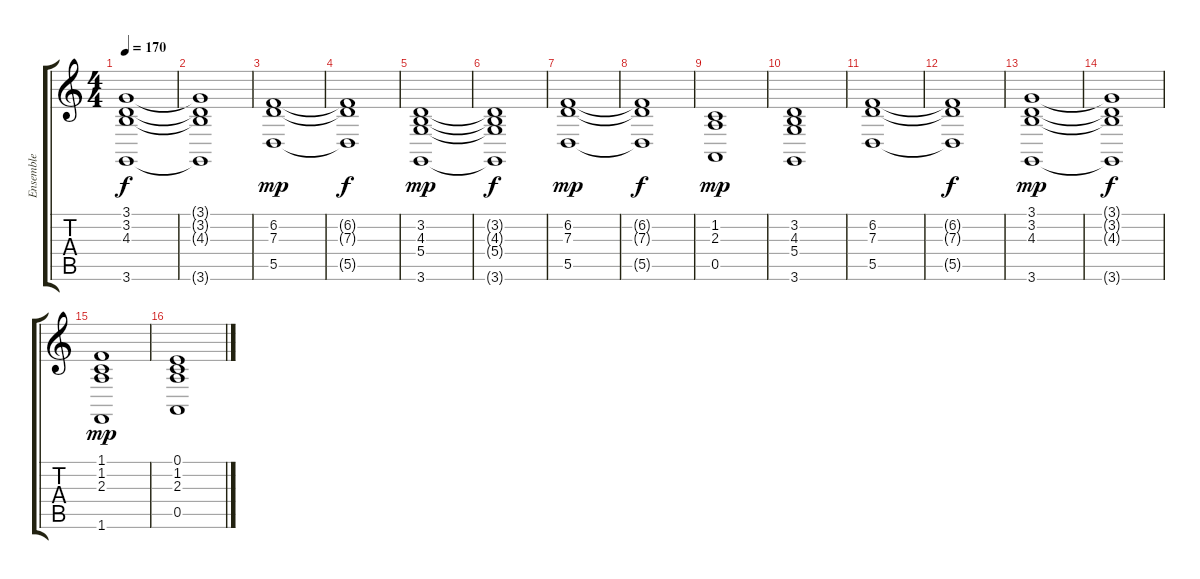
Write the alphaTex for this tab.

\track ("Ensemble" "Ensemble") {instrument stringensemble1}
\staff {score tabs}
\tuning (E4 B3 G3 D3 A2 E2) {hide}
\ts (4 4)
\tempo 170
\clef g2
\ks c
(3.1{t} 3.2{t} 4.3{t} 3.6{t}).1{dy f} |
(3.1{t} 3.2{t} 4.3{t} 3.6{t}).1 |
(6.2 7.3 5.5).1{dy mp} |
(6.2{t} 7.3{t} 5.5{t}).1{dy f} |
(3.2 4.3 5.4 3.6).1{dy mp} |
(3.2{t} 4.3{t} 5.4{t} 3.6{t}).1{dy f} |
(6.2 7.3 5.5).1{dy mp} |
(6.2{t} 7.3{t} 5.5{t}).1{dy f} |
(1.2 2.3 0.5).1{dy mp} |
(3.2 4.3 5.4 3.6).1 |
(6.2 7.3 5.5).1 |
(6.2{t} 7.3{t} 5.5{t}).1{dy f} |
(3.1 3.2 4.3 3.6).1{dy mp} |
(3.1{t} 3.2{t} 4.3{t} 3.6{t}).1{dy f} |
(1.1 1.2 2.3 1.6).1{dy mp} |
(0.1 1.2 2.3 0.5).1
